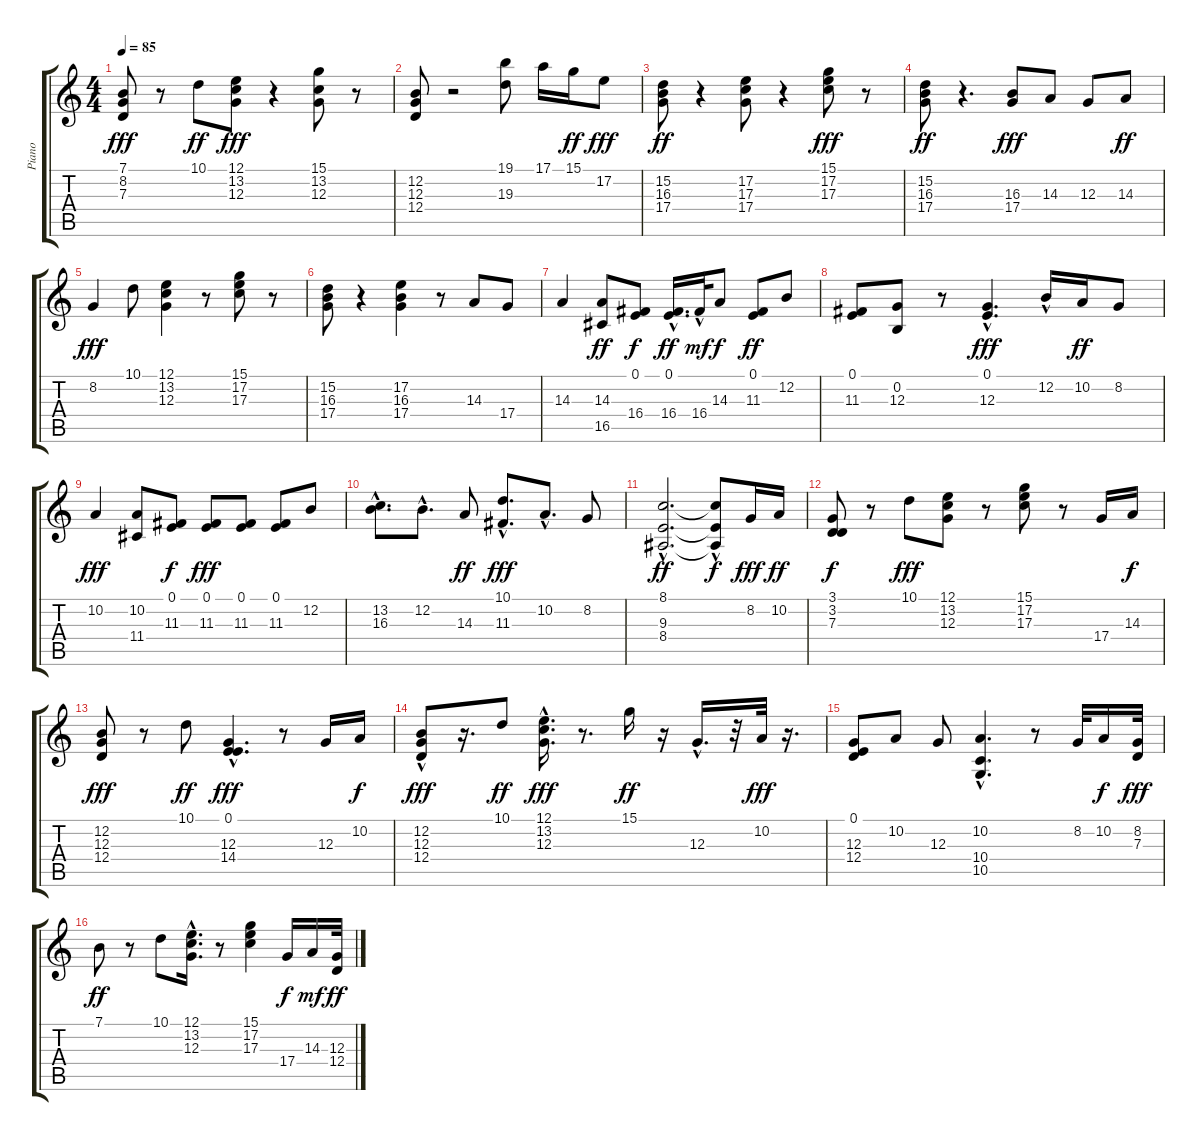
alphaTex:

\track ("Piano" "Piano") {instrument acousticgrandpiano}
\staff {score tabs}
\tuning (E4 B3 G3 D3 A2 E2) {hide}
\ts (4 4)
\tempo 85
\clef g2
\ks c
(7.1 8.2 7.3).8{dy fff} r.8 10.1.8{dy ff} (12.1 13.2 12.3).8{dy fff} r.4 (15.1 13.2 12.3).8 r.8 |
(12.2 12.3 12.4).8 r.2 (19.1 19.3).8 17.1.16 15.1.16{dy ff} 17.2.8{dy fff} |
(15.2 16.3 17.4).8{dy ff} r.4 (17.2 17.3 17.4).8 r.4 (15.1 17.2 17.3).8{dy fff} r.8 |
(15.2 16.3 17.4).8{dy ff} r.4{d} (16.3 17.4).8{dy fff} 14.3.8 12.3.8 14.3.8{dy ff} |
8.2.4{dy fff} 10.1.8 (12.1 13.2 12.3).4 r.8 (15.1 17.2 17.3).8 r.8 |
(15.2 16.3 17.4).8 r.4 (17.2 16.3 17.4).4 r.8 14.3.8 17.4.8 |
14.3.4 (14.3 16.5).8{dy ff} (0.1 16.4).8{dy f} (0.1{hac} 16.4{hac}).16{d dy ff} 16.4{hac}.32{dy mf} 14.3.8{dy f} (0.1 11.3).8{dy ff} 12.2.8 |
(0.1 11.3).8 (0.2 12.3).8 r.8 (0.1{hac} 12.3{hac}).4{d dy fff} 12.2{hac}.16 10.2.16{dy ff} 8.2.8 |
10.2.4{dy fff} (10.2 11.4).8 (0.1 11.3).8{dy f} (0.1 11.3).8{dy fff} (0.1 11.3).8 (0.1 11.3).8 12.2.8 |
(13.2{hac} 16.3).8{d} 12.2{hac}.8{d} 14.3.8{dy ff} (10.1 11.3{hac}).8{d dy fff} 10.2{hac}.8{d} 8.2.8 |
(8.1{hac} 9.3{hac} 8.4{hac}).2{d dy ff} (8.1{hac t} 9.3{hac t} 8.4{t}).8{dy f} 8.2.16{dy fff} 10.2.16{dy ff} |
(3.1 3.2 7.3).8{dy f} r.8 10.1.8{dy fff} (12.1 13.2 12.3).8 r.8 (15.1 17.2 17.3).8 r.8 17.4.16 14.3.16{dy f} |
(12.2 12.3 12.4).8{dy fff} r.8 10.1.8{dy ff} (0.1{hac} 12.3{hac} 14.4{hac}).4{d dy fff} r.8 12.3.16 10.2.16{dy f} |
(12.2 12.3{hac} 12.4{hac}).8{dy fff} r.16{d} 10.1.8{dy ff} (12.1{hac} 13.2{hac} 12.3{hac}).16{d dy fff} r.8{d} 15.1.16{dy ff} r.16 12.3{hac}.16{d} r.32 10.2.32{dy fff} r.16{d} |
(0.1 12.3 12.4).8 10.2.8 12.3.8 (10.2{hac} 10.4{hac} 10.5{hac}).4{d} r.8 8.2.32 10.2.16{dy f} (8.2 7.3).32{dy fff} |
7.1.8{dy ff} r.8 10.1.8 (12.1{hac} 13.2{hac} 12.3{hac}).16{d} r.8 (15.1 17.2 17.3).4 17.4.16{dy f} 14.3.16{dy mf} (12.3 12.4).32{dy ff}
